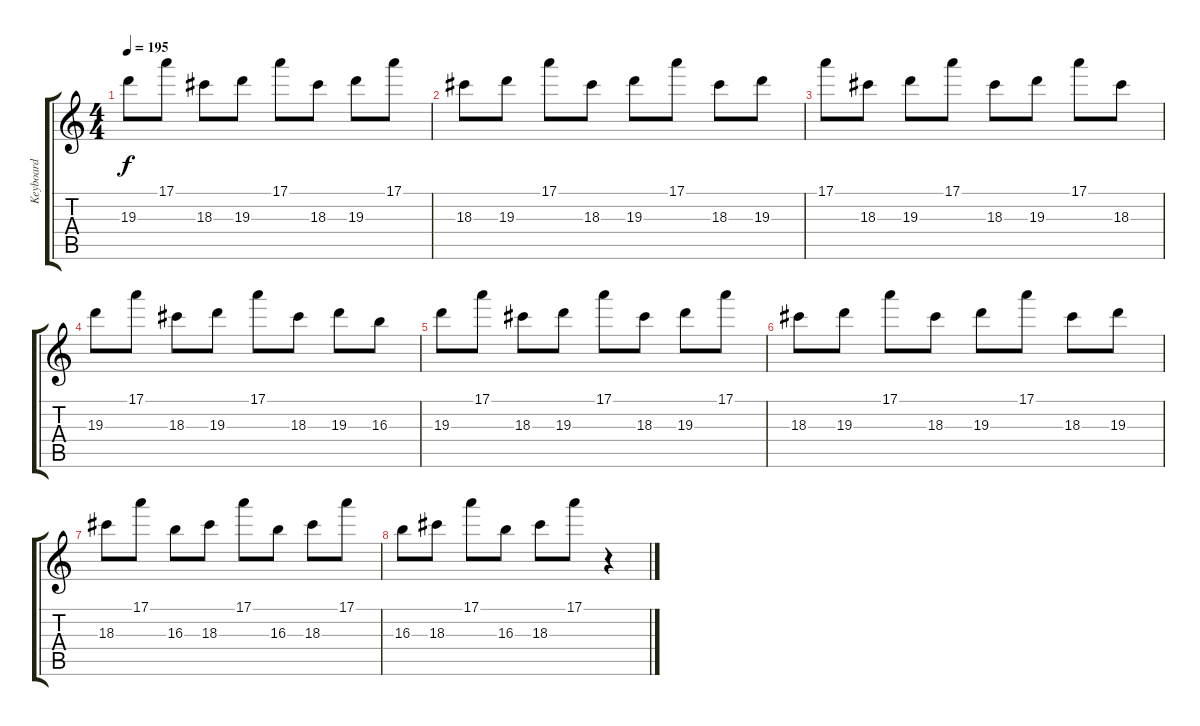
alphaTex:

\track ("Keyboard" "Keyboard") {instrument acousticguitarsteel}
\staff {score tabs}
\tuning (E4 B3 G3 D3 A2 E2) {hide}
\ts (4 4)
\tempo 195
\clef g2
\ks c
19.3.8{dy f} 17.1.8 18.3.8 19.3.8 17.1.8 18.3.8 19.3.8 17.1.8 |
18.3.8 19.3.8 17.1.8 18.3.8 19.3.8 17.1.8 18.3.8 19.3.8 |
17.1.8 18.3.8 19.3.8 17.1.8 18.3.8 19.3.8 17.1.8 18.3.8 |
19.3.8 17.1.8 18.3.8 19.3.8 17.1.8 18.3.8 19.3.8 16.3.8 |
19.3.8 17.1.8 18.3.8 19.3.8 17.1.8 18.3.8 19.3.8 17.1.8 |
18.3.8 19.3.8 17.1.8 18.3.8 19.3.8 17.1.8 18.3.8 19.3.8 |
18.3.8 17.1.8 16.3.8 18.3.8 17.1.8 16.3.8 18.3.8 17.1.8 |
16.3.8 18.3.8 17.1.8 16.3.8 18.3.8 17.1.8 r.4
